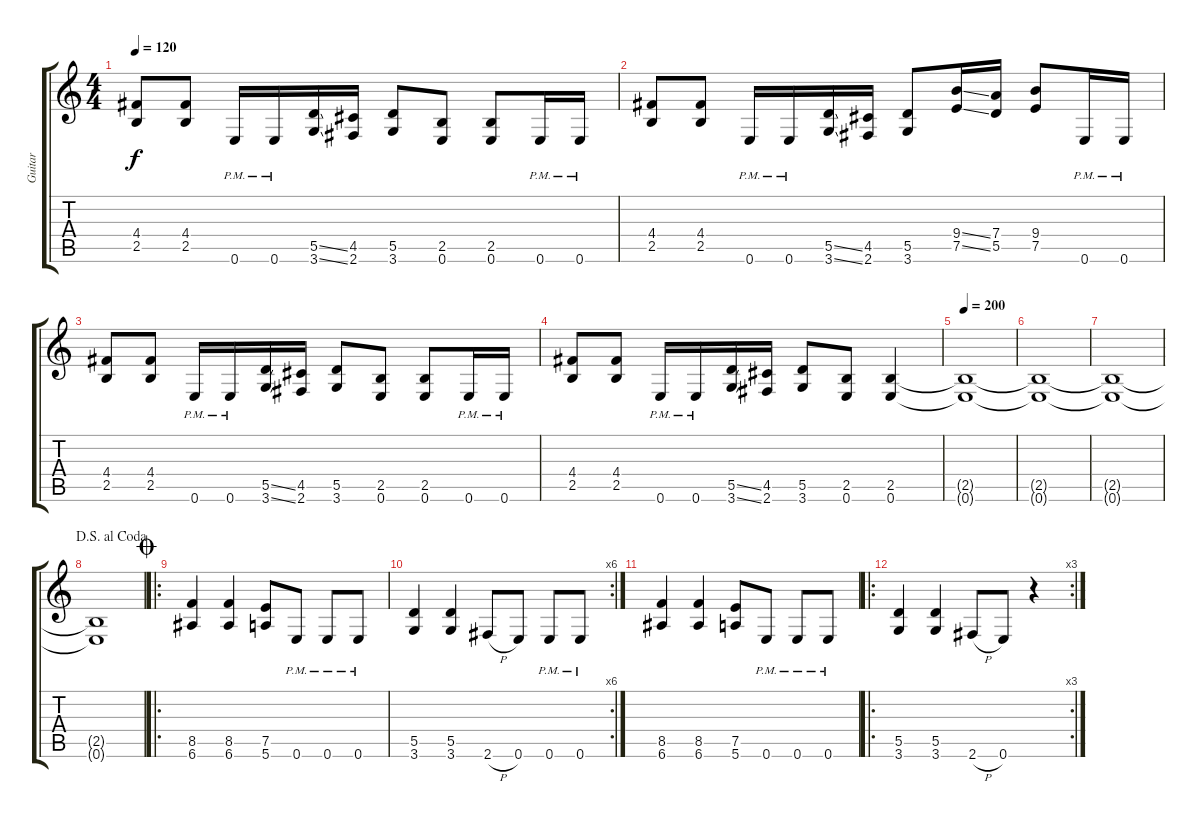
\track ("Guitar" "Guitar") {instrument distortionguitar}
\staff {score tabs}
\tuning (E4 B3 G3 D3 A2 E2) {hide}
\ts (4 4)
\tempo 120
\clef g2
\ks c
(4.4 2.5).8{dy f} (4.4 2.5).8 0.6{pm}.16 0.6{pm}.16 (5.5{ss} 3.6{ss}).16 (4.5 2.6).16 (5.5 3.6).8 (2.5 0.6).8 (2.5 0.6).8 0.6{pm}.16 0.6{pm}.16 |
(4.4 2.5).8 (4.4 2.5).8 0.6{pm}.16 0.6{pm}.16 (5.5{ss} 3.6{ss}).16 (4.5 2.6).16 (5.5 3.6).8 (9.4{ss} 7.5{ss}).16 (7.4 5.5).16 (9.4 7.5).8 0.6{pm}.16 0.6{pm}.16 |
(4.4 2.5).8 (4.4 2.5).8 0.6{pm}.16 0.6{pm}.16 (5.5{ss} 3.6{ss}).16 (4.5 2.6).16 (5.5 3.6).8 (2.5 0.6).8 (2.5 0.6).8 0.6{pm}.16 0.6{pm}.16 |
(4.4 2.5).8 (4.4 2.5).8 0.6{pm}.16 0.6{pm}.16 (5.5{ss} 3.6{ss}).16 (4.5 2.6).16 (5.5 3.6).8 (2.5 0.6).8 (2.5 0.6).4 |
\tempo 200
(2.5{t} 0.6{t}).1 |
(2.5{t} 0.6{t}).1 |
(2.5{t} 0.6{t}).1 |
\jump dalsegnoalcoda
(2.5{t} 0.6{t}).1 |
\ro
\jump coda
(8.5 6.6).4 (8.5 6.6).4 (7.5 5.6).8 0.6{pm}.8 0.6{pm}.8 0.6{pm}.8 |
\rc 6
(5.5 3.6).4 (5.5 3.6).4 2.6{h}.8 0.6.8 0.6{pm}.8 0.6{pm}.8 |
(8.5 6.6).4 (8.5 6.6).4 (7.5 5.6).8 0.6{pm}.8 0.6{pm}.8 0.6{pm}.8 |
\ro
\rc 3
(5.5 3.6).4 (5.5 3.6).4 2.6{h}.8 0.6.8 r.4
